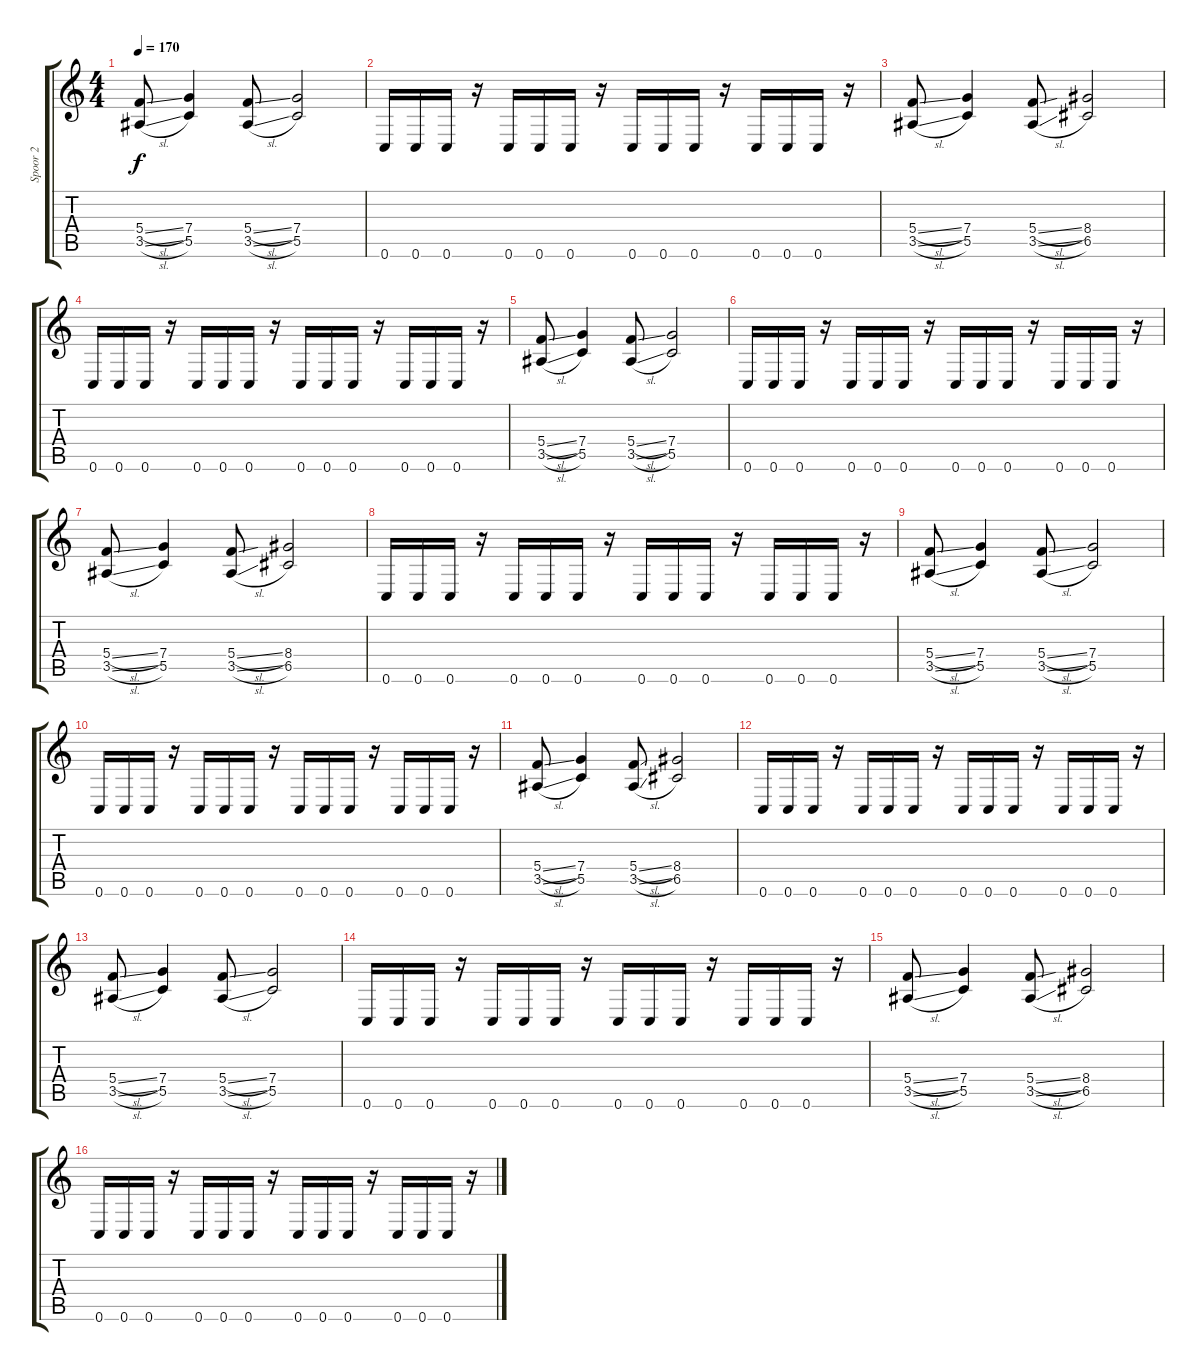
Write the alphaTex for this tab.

\track ("Spoor 2" "Spoor 2") {instrument distortionguitar}
\staff {score tabs}
\tuning (D4 A3 F3 C3 G2 C2) {hide}
\ts (4 4)
\tempo 170
\clef g2
\ks c
(5.4{sl} 3.5{sl}).8{dy f} (7.4 5.5).4 (5.4{sl} 3.5{sl}).8 (7.4 5.5).2 |
0.6.16 0.6.16 0.6.16 r.16 0.6.16 0.6.16 0.6.16 r.16 0.6.16 0.6.16 0.6.16 r.16 0.6.16 0.6.16 0.6.16 r.16 |
(5.4{sl} 3.5{sl}).8 (7.4 5.5).4 (5.4{sl} 3.5{sl}).8 (8.4 6.5).2 |
0.6.16 0.6.16 0.6.16 r.16 0.6.16 0.6.16 0.6.16 r.16 0.6.16 0.6.16 0.6.16 r.16 0.6.16 0.6.16 0.6.16 r.16 |
(5.4{sl} 3.5{sl}).8 (7.4 5.5).4 (5.4{sl} 3.5{sl}).8 (7.4 5.5).2 |
0.6.16 0.6.16 0.6.16 r.16 0.6.16 0.6.16 0.6.16 r.16 0.6.16 0.6.16 0.6.16 r.16 0.6.16 0.6.16 0.6.16 r.16 |
(5.4{sl} 3.5{sl}).8 (7.4 5.5).4 (5.4{sl} 3.5{sl}).8 (8.4 6.5).2 |
0.6.16 0.6.16 0.6.16 r.16 0.6.16 0.6.16 0.6.16 r.16 0.6.16 0.6.16 0.6.16 r.16 0.6.16 0.6.16 0.6.16 r.16 |
(5.4{sl} 3.5{sl}).8 (7.4 5.5).4 (5.4{sl} 3.5{sl}).8 (7.4 5.5).2 |
0.6.16 0.6.16 0.6.16 r.16 0.6.16 0.6.16 0.6.16 r.16 0.6.16 0.6.16 0.6.16 r.16 0.6.16 0.6.16 0.6.16 r.16 |
(5.4{sl} 3.5{sl}).8 (7.4 5.5).4 (5.4{sl} 3.5{sl}).8 (8.4 6.5).2 |
0.6.16 0.6.16 0.6.16 r.16 0.6.16 0.6.16 0.6.16 r.16 0.6.16 0.6.16 0.6.16 r.16 0.6.16 0.6.16 0.6.16 r.16 |
(5.4{sl} 3.5{sl}).8 (7.4 5.5).4 (5.4{sl} 3.5{sl}).8 (7.4 5.5).2 |
0.6.16 0.6.16 0.6.16 r.16 0.6.16 0.6.16 0.6.16 r.16 0.6.16 0.6.16 0.6.16 r.16 0.6.16 0.6.16 0.6.16 r.16 |
(5.4{sl} 3.5{sl}).8 (7.4 5.5).4 (5.4{sl} 3.5{sl}).8 (8.4 6.5).2 |
0.6.16 0.6.16 0.6.16 r.16 0.6.16 0.6.16 0.6.16 r.16 0.6.16 0.6.16 0.6.16 r.16 0.6.16 0.6.16 0.6.16 r.16
